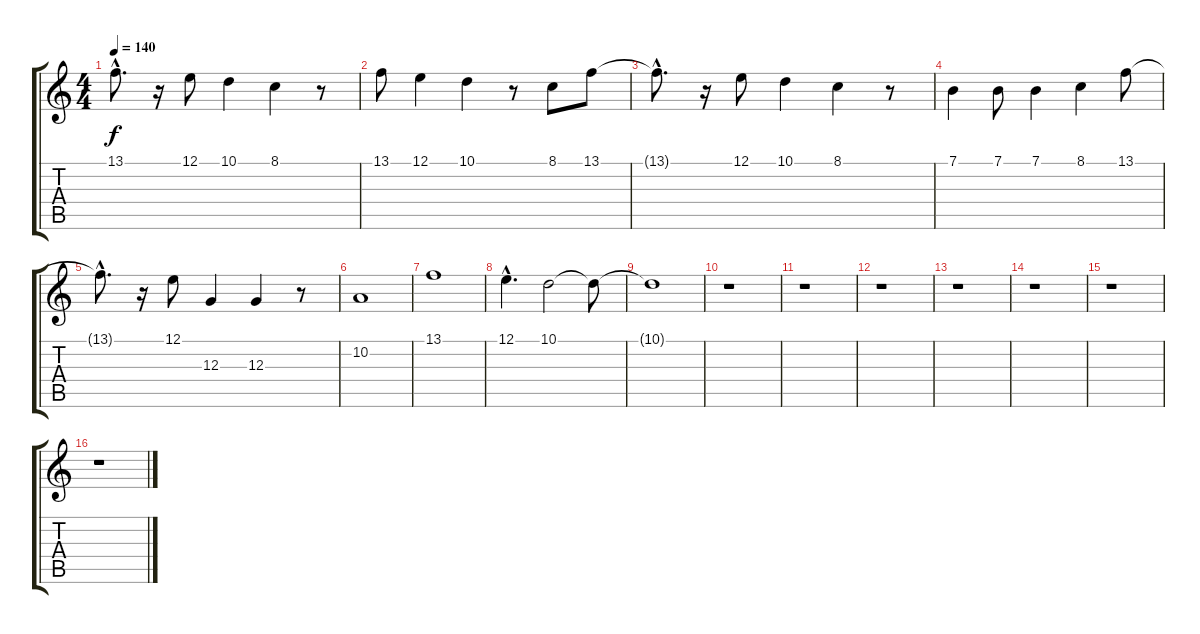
\track "" {instrument synthbrass2}
\staff {score tabs}
\tuning (E4 B3 G3 D3 A2 E2) {hide}
\ts (4 4)
\tempo 140
\clef g2
\ks c
13.1{hac t}.8{d dy f} r.16 12.1.8 10.1.4 8.1.4 r.8 |
13.1.8 12.1.4 10.1.4 r.8 8.1.8 13.1.8 |
13.1{hac t}.8{d} r.16 12.1.8 10.1.4 8.1.4 r.8 |
7.1.4 7.1.8 7.1.4 8.1.4 13.1.8 |
13.1{hac t}.8{d} r.16 12.1.8 12.3.4 12.3.4 r.8 |
10.2.1 |
13.1.1 |
12.1{hac}.4{d} 10.1.2 10.1{t}.8 |
10.1{t}.1 |
r.1 |
r.1 |
r.1 |
r.1 |
r.1 |
r.1 |
r.1
